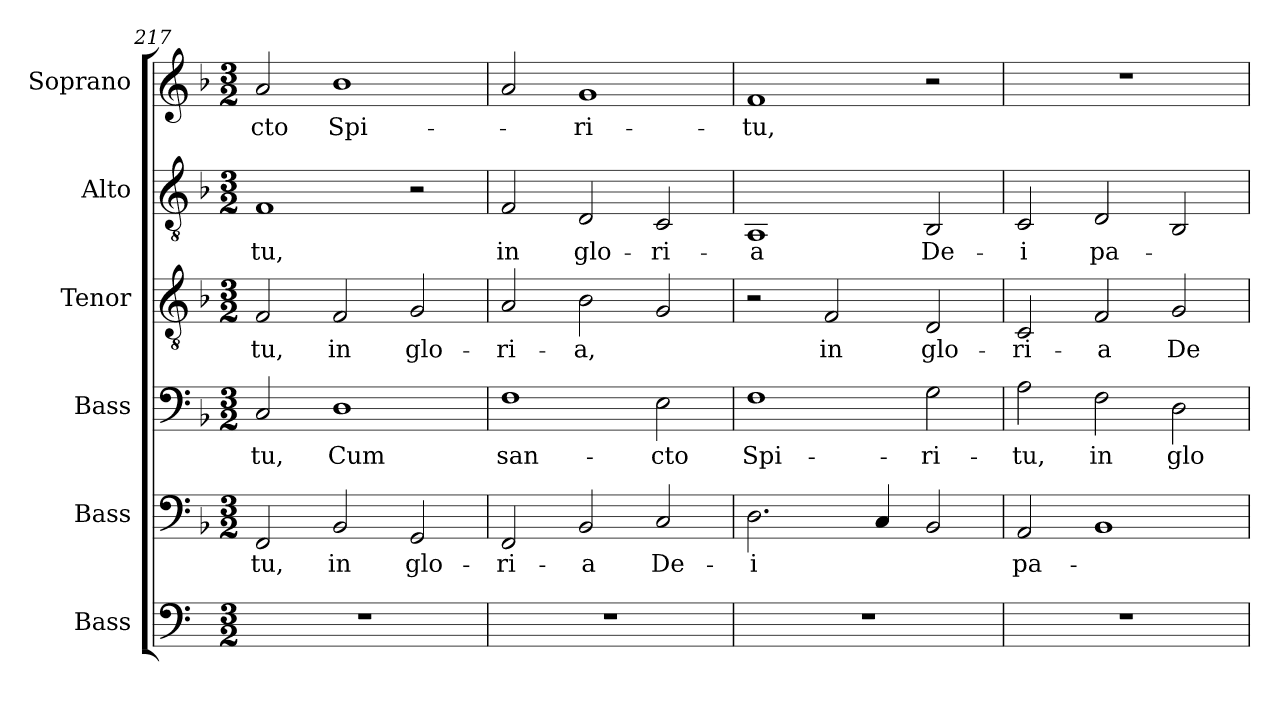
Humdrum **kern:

**kern	**kern	**text	**kern	**text	**kern	**text	**kern	**text	**kern	**text
*part6	*part5	*part5	*part4	*part4	*part3	*part3	*part2	*part2	*part1	*part1
*staff6	*staff5	*staff5	*staff4	*staff4	*staff3	*staff3	*staff2	*staff2	*staff1	*staff1
*I"Bass	*I"Bass	*	*I"Bass	*	*I"Tenor	*	*I"Alto	*	*I"Soprano	*
*I'B.	*I'B.	*	*I'B.	*	*I'T.	*	*I'A.	*	*I'S.	*
*clefF4	*clefF4	*	*clefF4	*	*clefGv2	*	*clefGv2	*	*clefG2	*
*	*	*	*	*	*ITrd7c12	*	*	*	*	*
*k[]	*k[b-]	*	*k[b-]	*	*k[b-]	*	*k[b-]	*	*k[b-]	*
*C:	*F:	*	*F:	*	*F:	*	*F:	*	*F:	*
*M3/2	*M3/2	*	*M3/2	*	*M3/2	*	*M3/2	*	*M3/2	*
=217	=217	=217	=217	=217	=217	=217	=217	=217	=217	=217
!LO:N:vis=1	!	!	!	!	!	!	!	!	!	!
!	!	!LO:LY:b:color=#000000	!	!	!	!	!	!	!	!
!	!	!	!	!LO:LY:b:color=#000000	!	!	!	!	!	!
!	!	!	!	!	!	!LO:LY:b:color=#000000	!	!	!	!
!	!	!	!	!	!	!	!	!LO:LY:b:color=#000000	!	!
!	!	!	!	!	!	!	!	!	!	!LO:LY:b:color=#000000
1.r	2FFi/	-tu,	2Ci/	-tu,	2FFi/	-tu,	1Fi	-tu,	2ai/	-cto
!	!	!LO:LY:b:color=#000000	!	!	!	!	!	!	!	!
!	!	!	!	!LO:LY:b:color=#000000	!	!	!	!	!	!
!	!	!	!	!	!	!LO:LY:b:color=#000000	!	!	!	!
!	!	!	!	!	!	!	!	!	!	!LO:LY:b:color=#000000
.	2BB-i/	in	1Di	Cum	2FFi/	in	.	.	1b-i	Spi-
!	!	!LO:LY:b:color=#000000	!	!	!	!	!	!	!	!
!	!	!	!	!	!	!LO:LY:b:color=#000000	!	!	!	!
.	2GGi/	glo-	.	.	2GGi/	glo-	2r	.	.	.
!!LO:LB:g=z
=218	=218	=218	=218	=218	=218	=218	=218	=218	=218	=218
!LO:N:vis=1	!	!	!	!	!	!	!	!	!	!
!	!	!LO:LY:b:color=#000000	!	!	!	!	!	!	!	!
!	!	!	!	!LO:LY:b:color=#000000	!	!	!	!	!	!
!	!	!	!	!	!	!LO:LY:b:color=#000000	!	!	!	!
!	!	!	!	!	!	!	!	!LO:LY:b:color=#000000	!	!
1.r	2FFi/	-ri-	1Fi	san-	2AAi/	-ri-	2Fi/	in	2ai/	.
!	!	!LO:LY:b:color=#000000	!	!	!	!	!	!	!	!
!	!	!	!	!	!	!LO:LY:b:color=#000000	!	!	!	!
!	!	!	!	!	!	!	!	!LO:LY:b:color=#000000	!	!
!	!	!	!	!	!	!	!	!	!	!LO:LY:b:color=#000000
.	2BB-i/	-a	.	.	2BB-i\	-a,	2Di/	glo-	1gi	-ri-
!	!	!LO:LY:b:color=#000000	!	!	!	!	!	!	!	!
!	!	!	!	!LO:LY:b:color=#000000	!	!	!	!	!	!
!	!	!	!	!	!	!	!	!LO:LY:b:color=#000000	!	!
.	2Ci/	De-	2Ei\	-cto	2GGi/	.	2Ci/	-ri-	.	.
=219	=219	=219	=219	=219	=219	=219	=219	=219	=219	=219
!LO:N:vis=1	!	!	!	!	!	!	!	!	!	!
!	!	!LO:LY:b:color=#000000	!	!	!	!	!	!	!	!
!	!	!	!	!LO:LY:b:color=#000000	!	!	!	!	!	!
!	!	!	!	!	!	!	!	!LO:LY:b:color=#000000	!	!
!	!	!	!	!	!	!	!	!	!	!LO:LY:b:color=#000000
1.r	2.Di\	-i	1Fi	Spi-	2r	.	1AAi	-a	1fi	-tu,
!	!	!	!	!	!	!LO:LY:b:color=#000000	!	!	!	!
.	.	.	.	.	2FFi/	in	.	.	.	.
.	4Ci/	.	.	.	.	.	.	.	.	.
!	!	!	!	!LO:LY:b:color=#000000	!	!	!	!	!	!
!	!	!	!	!	!	!LO:LY:b:color=#000000	!	!	!	!
!	!	!	!	!	!	!	!	!LO:LY:b:color=#000000	!	!
.	2BB-i/	.	2Gi\	-ri-	2DDi/	glo-	2BB-i/	De-	2r	.
=220	=220	=220	=220	=220	=220	=220	=220	=220	=220	=220
!LO:N:vis=1	!	!	!	!	!	!	!	!	!	!
!	!	!LO:LY:b:color=#000000	!	!	!	!	!	!	!	!
!	!	!	!	!LO:LY:b:color=#000000	!	!	!	!	!	!
!	!	!	!	!	!	!LO:LY:b:color=#000000	!	!	!	!
!	!	!	!	!	!	!	!	!LO:LY:b:color=#000000	!LO:N:vis=1	!
1.r	2AAi/	pa-	2Ai\	-tu,	2CCi/	-ri-	2Ci/	-i	1.r	.
!	!	!	!	!LO:LY:b:color=#000000	!	!	!	!	!	!
!	!	!	!	!	!	!LO:LY:b:color=#000000	!	!	!	!
!	!	!	!	!	!	!	!	!LO:LY:b:color=#000000	!	!
.	1BB-i	.	2Fi\	in	2FFi/	-a	2Di/	pa-	.	.
!	!	!	!	!LO:LY:b:color=#000000	!	!	!	!	!	!
!	!	!	!	!	!	!LO:LY:b:color=#000000	!	!	!	!
.	.	.	2Di\	glo-	2GGi/	De-	2BB-i/	.	.	.
=	=	=	=	=	=	=	=	=	=	=
*-	*-	*-	*-	*-	*-	*-	*-	*-	*-	*-
